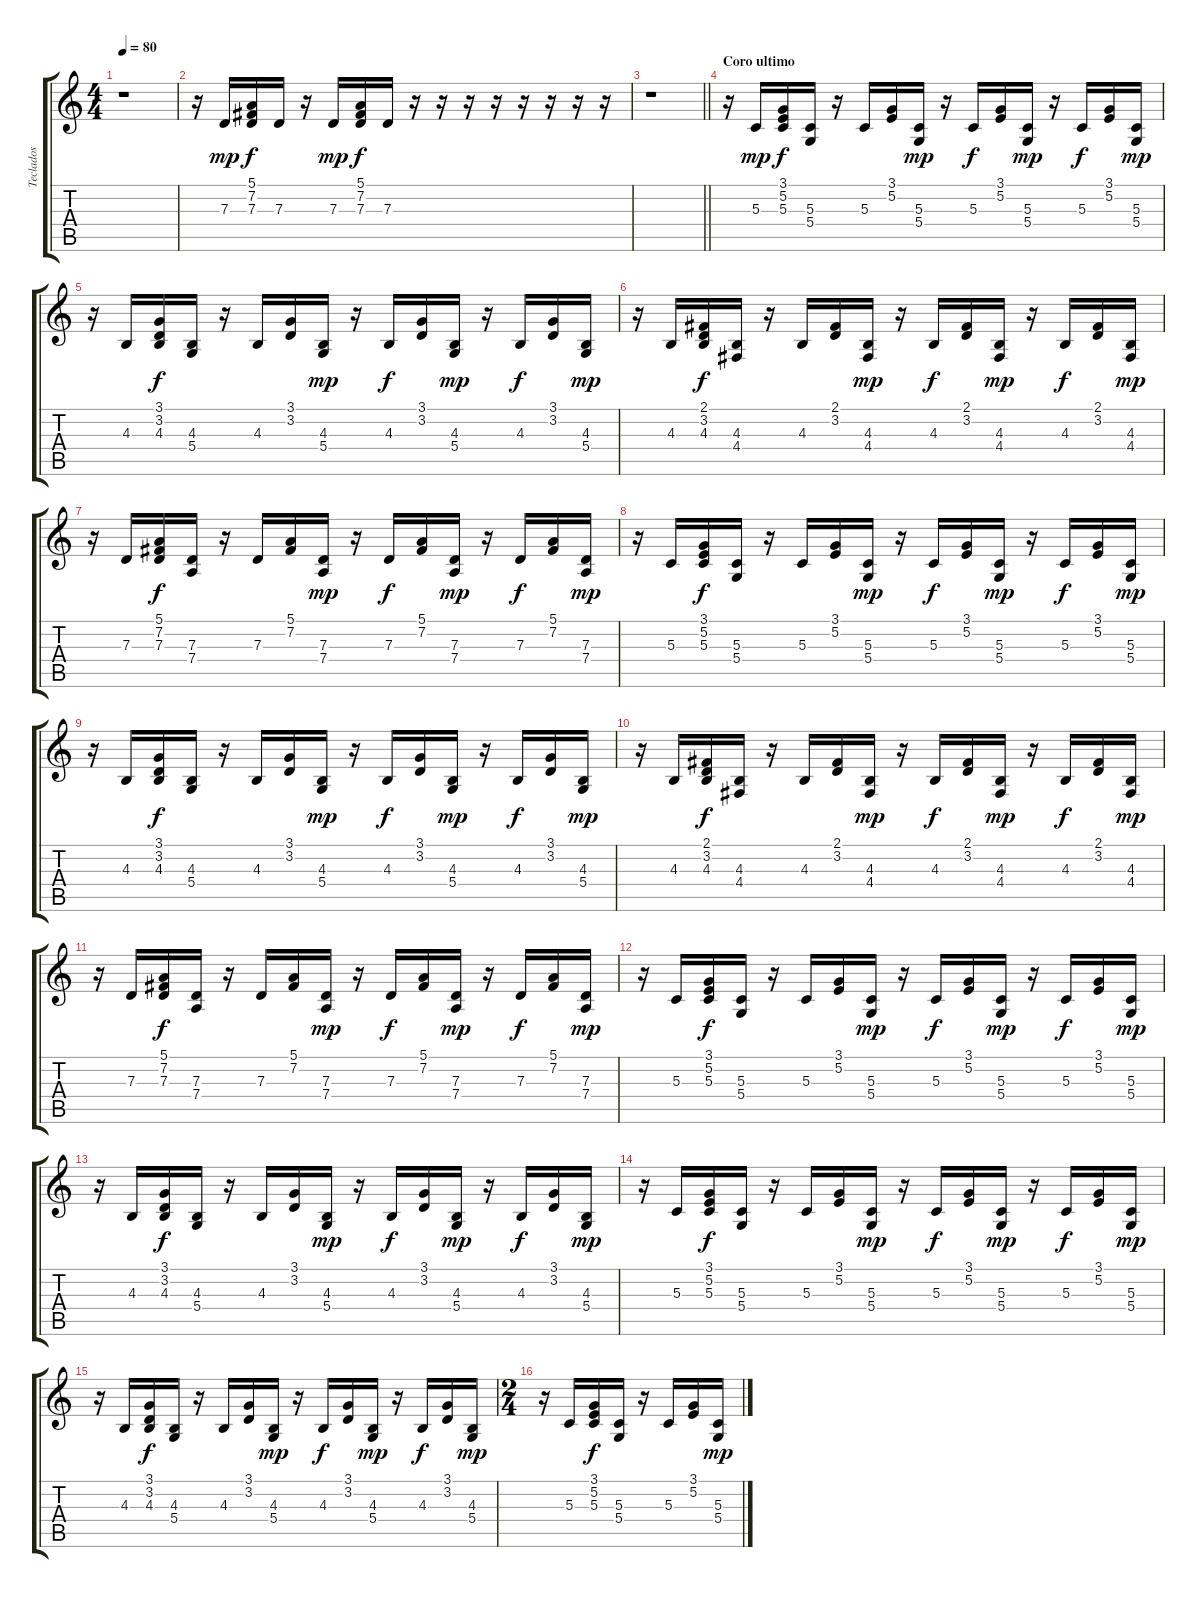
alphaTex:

\track ("Teclados" "Teclados") {instrument drawbarorgan}
\staff {score tabs}
\tuning (E4 B3 G3 D3 A2 E2) {hide}
\ts (4 4)
\tempo 80
\clef g2
\ks c
r.1{dy f} |
r.16{volume 12} 7.3.16{dy mp} (5.1 7.2 7.3).16{dy f} 7.3.16 r.16 7.3.16{dy mp} (5.1 7.2 7.3).16{dy f} 7.3.16 r.16 r.16 r.16 r.16 r.16 r.16 r.16 r.16 |
\barLineRight lightlight
r.1 |
\section ("" "Coro ultimo")
r.16{volume 15} 5.3.16{dy mp} (3.1 5.2 5.3).16{dy f} (5.3 5.4).16 r.16 5.3.16 (3.1 5.2).16 (5.3 5.4).16{dy mp} r.16 5.3.16{dy f} (3.1 5.2).16 (5.3 5.4).16{dy mp} r.16 5.3.16{dy f} (3.1 5.2).16 (5.3 5.4).16{dy mp} |
r.16 4.3.16 (3.1 3.2 4.3).16{dy f} (4.3 5.4).16 r.16 4.3.16 (3.1 3.2).16 (4.3 5.4).16{dy mp} r.16 4.3.16{dy f} (3.1 3.2).16 (4.3 5.4).16{dy mp} r.16 4.3.16{dy f} (3.1 3.2).16 (4.3 5.4).16{dy mp} |
r.16 4.3.16 (2.1 3.2 4.3).16{dy f} (4.3 4.4).16 r.16 4.3.16 (2.1 3.2).16 (4.3 4.4).16{dy mp} r.16 4.3.16{dy f} (2.1 3.2).16 (4.3 4.4).16{dy mp} r.16 4.3.16{dy f} (2.1 3.2).16 (4.3 4.4).16{dy mp} |
r.16 7.3.16 (5.1 7.2 7.3).16{dy f} (7.3 7.4).16 r.16 7.3.16 (5.1 7.2).16 (7.3 7.4).16{dy mp} r.16 7.3.16{dy f} (5.1 7.2).16 (7.3 7.4).16{dy mp} r.16 7.3.16{dy f} (5.1 7.2).16 (7.3 7.4).16{dy mp} |
r.16{volume 13} 5.3.16 (3.1 5.2 5.3).16{dy f} (5.3 5.4).16 r.16 5.3.16 (3.1 5.2).16 (5.3 5.4).16{dy mp} r.16 5.3.16{dy f} (3.1 5.2).16 (5.3 5.4).16{dy mp} r.16 5.3.16{dy f} (3.1 5.2).16 (5.3 5.4).16{dy mp} |
r.16 4.3.16 (3.1 3.2 4.3).16{dy f} (4.3 5.4).16 r.16 4.3.16 (3.1 3.2).16 (4.3 5.4).16{dy mp} r.16 4.3.16{dy f} (3.1 3.2).16 (4.3 5.4).16{dy mp} r.16 4.3.16{dy f} (3.1 3.2).16 (4.3 5.4).16{dy mp} |
r.16 4.3.16 (2.1 3.2 4.3).16{dy f} (4.3 4.4).16 r.16 4.3.16 (2.1 3.2).16 (4.3 4.4).16{dy mp} r.16 4.3.16{dy f} (2.1 3.2).16 (4.3 4.4).16{dy mp} r.16 4.3.16{dy f} (2.1 3.2).16 (4.3 4.4).16{dy mp} |
r.16 7.3.16 (5.1 7.2 7.3).16{dy f} (7.3 7.4).16 r.16 7.3.16 (5.1 7.2).16 (7.3 7.4).16{dy mp} r.16 7.3.16{dy f} (5.1 7.2).16 (7.3 7.4).16{dy mp} r.16 7.3.16{dy f} (5.1 7.2).16 (7.3 7.4).16{dy mp} |
r.16{volume 13} 5.3.16 (3.1 5.2 5.3).16{dy f} (5.3 5.4).16 r.16 5.3.16 (3.1 5.2).16 (5.3 5.4).16{dy mp} r.16 5.3.16{dy f} (3.1 5.2).16 (5.3 5.4).16{dy mp} r.16 5.3.16{dy f} (3.1 5.2).16 (5.3 5.4).16{dy mp} |
r.16 4.3.16 (3.1 3.2 4.3).16{dy f} (4.3 5.4).16 r.16 4.3.16 (3.1 3.2).16 (4.3 5.4).16{dy mp} r.16 4.3.16{dy f} (3.1 3.2).16 (4.3 5.4).16{dy mp} r.16 4.3.16{dy f} (3.1 3.2).16 (4.3 5.4).16{dy mp} |
r.16{volume 13} 5.3.16 (3.1 5.2 5.3).16{dy f} (5.3 5.4).16 r.16 5.3.16 (3.1 5.2).16 (5.3 5.4).16{dy mp} r.16 5.3.16{dy f} (3.1 5.2).16 (5.3 5.4).16{dy mp} r.16 5.3.16{dy f} (3.1 5.2).16 (5.3 5.4).16{dy mp} |
r.16 4.3.16 (3.1 3.2 4.3).16{dy f} (4.3 5.4).16 r.16 4.3.16 (3.1 3.2).16 (4.3 5.4).16{dy mp} r.16 4.3.16{dy f} (3.1 3.2).16 (4.3 5.4).16{dy mp} r.16 4.3.16{dy f} (3.1 3.2).16 (4.3 5.4).16{dy mp} |
\ts (2 4)
r.16{volume 13} 5.3.16 (3.1 5.2 5.3).16{dy f} (5.3 5.4).16 r.16 5.3.16 (3.1 5.2).16 (5.3 5.4).16{dy mp}
